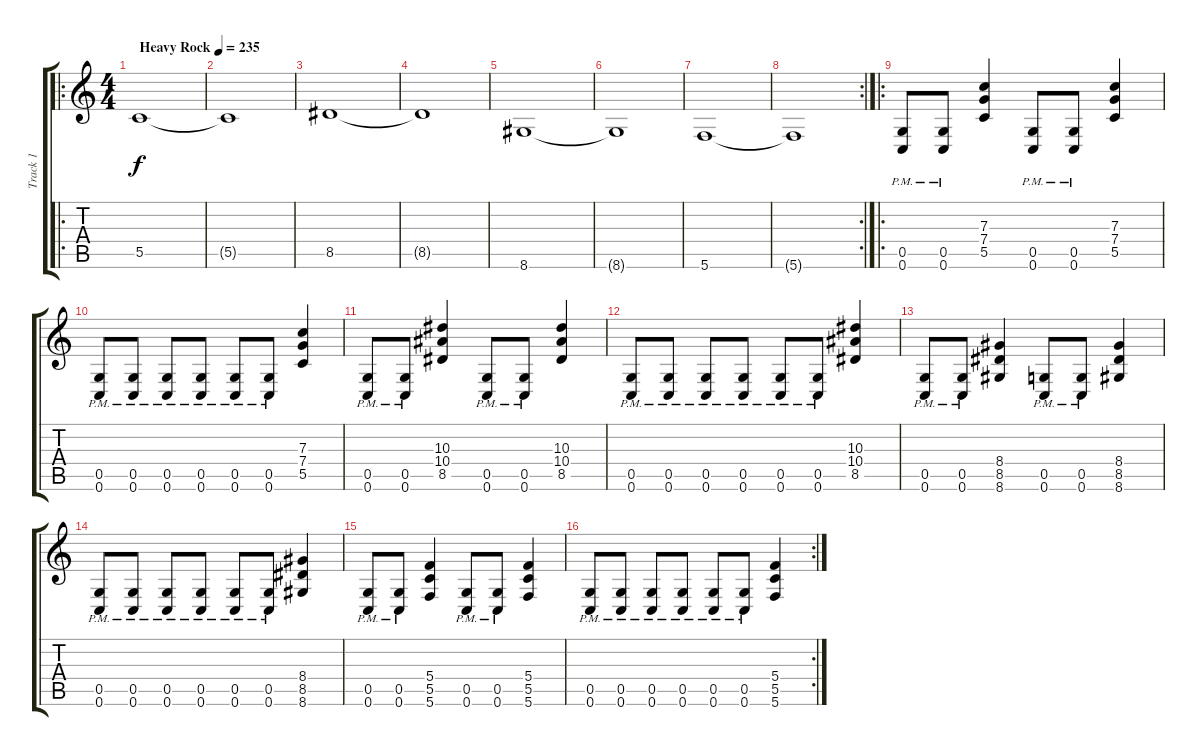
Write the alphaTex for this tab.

\track ("Track 1" "Track 1") {instrument overdrivenguitar}
\staff {score tabs}
\tuning (D4 A3 F3 C3 G2 C2) {hide}
\ro
\ts (4 4)
\tempo (235 "Heavy Rock")
\clef g2
\ks c
5.5.1{dy f instrument overdrivenguitar} |
5.5{t}.1 |
8.5.1 |
8.5{t}.1 |
8.6.1 |
8.6{t}.1 |
5.6.1 |
\rc 2
5.6{t}.1 |
\ro
(0.5{pm} 0.6{pm}).8 (0.5{pm} 0.6{pm}).8 (7.3 7.4 5.5).4 (0.5{pm} 0.6{pm}).8 (0.5{pm} 0.6{pm}).8 (7.3 7.4 5.5).4 |
(0.5{pm} 0.6{pm}).8 (0.5{pm} 0.6{pm}).8 (0.5{pm} 0.6{pm}).8 (0.5{pm} 0.6{pm}).8 (0.5{pm} 0.6{pm}).8 (0.5{pm} 0.6{pm}).8 (7.3 7.4 5.5).4 |
(0.5{pm} 0.6{pm}).8 (0.5{pm} 0.6{pm}).8 (10.3 10.4 8.5).4 (0.5{pm} 0.6{pm}).8 (0.5{pm} 0.6{pm}).8 (10.3 10.4 8.5).4 |
(0.5{pm} 0.6{pm}).8 (0.5{pm} 0.6{pm}).8 (0.5{pm} 0.6{pm}).8 (0.5{pm} 0.6{pm}).8 (0.5{pm} 0.6{pm}).8 (0.5{pm} 0.6{pm}).8 (10.3 10.4 8.5).4 |
(0.5{pm} 0.6{pm}).8 (0.5{pm} 0.6{pm}).8 (8.4 8.5 8.6).4 (0.5{pm} 0.6{pm}).8 (0.5{pm} 0.6{pm}).8 (8.4 8.5 8.6).4 |
(0.5{pm} 0.6{pm}).8 (0.5{pm} 0.6{pm}).8 (0.5{pm} 0.6{pm}).8 (0.5{pm} 0.6{pm}).8 (0.5{pm} 0.6{pm}).8 (0.5{pm} 0.6{pm}).8 (8.4 8.5 8.6).4 |
(0.5{pm} 0.6{pm}).8 (0.5{pm} 0.6{pm}).8 (5.4 5.5 5.6).4 (0.5{pm} 0.6{pm}).8 (0.5{pm} 0.6{pm}).8 (5.4 5.5 5.6).4 |
\rc 2
(0.5{pm} 0.6{pm}).8 (0.5{pm} 0.6{pm}).8 (0.5{pm} 0.6{pm}).8 (0.5{pm} 0.6{pm}).8 (0.5{pm} 0.6{pm}).8 (0.5{pm} 0.6{pm}).8 (5.4 5.5 5.6).4
